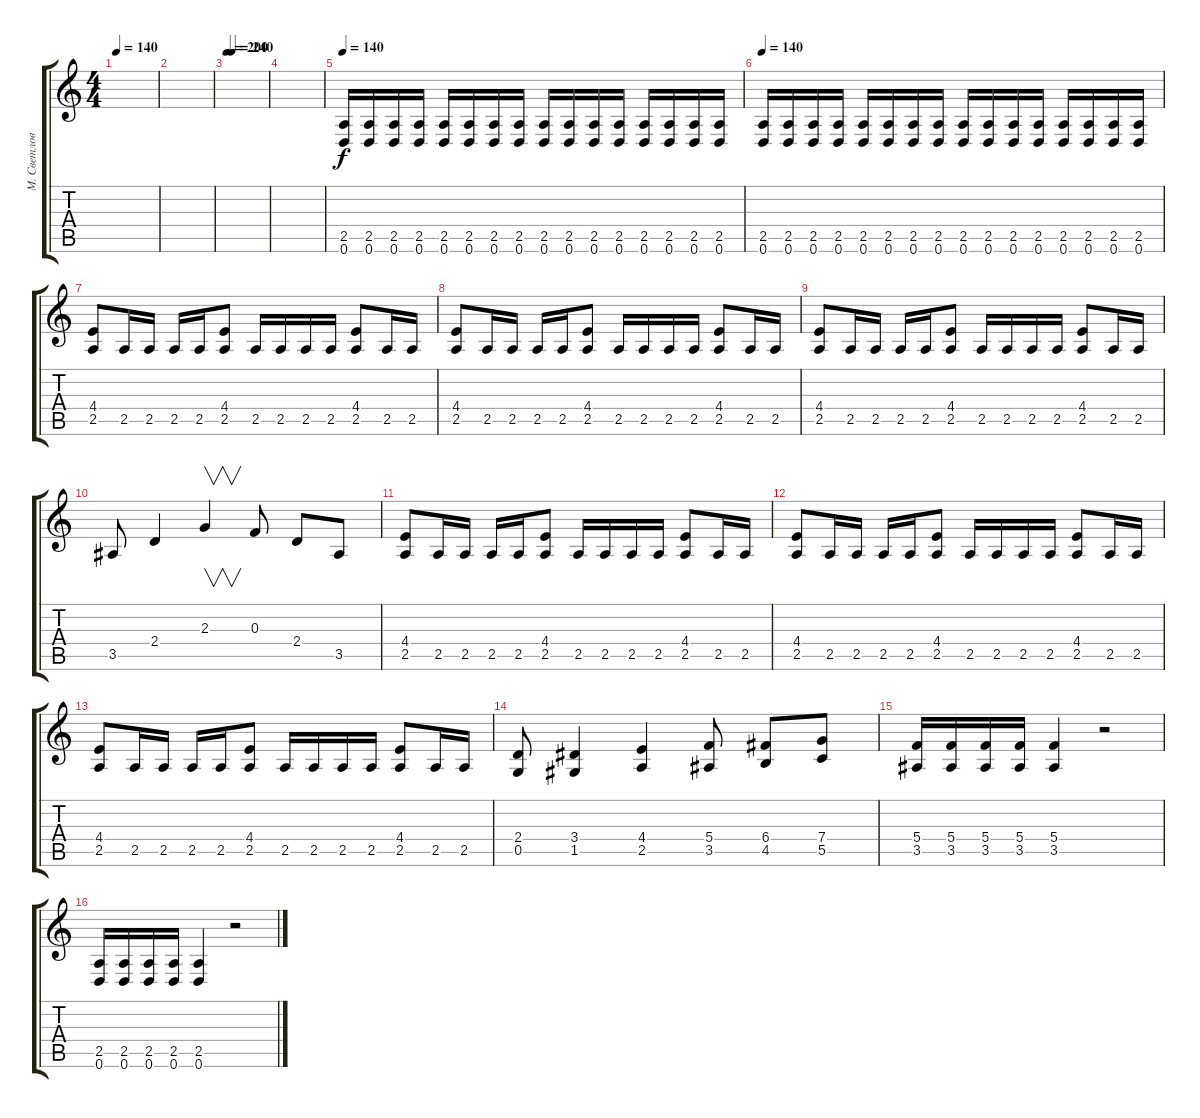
\track ("М. Светлов" "М. Светлов") {instrument distortionguitar}
\staff {score tabs}
\tuning (D4 A3 F3 C3 G2 D2) {hide}
\ts (4 4)
\tempo 140
\clef g2
\ks c
|
|
\tempo 200
\tempo (240 0.125)
|
|
\tempo 140
(2.5 0.6).16 (2.5 0.6).16 (2.5 0.6).16 (2.5 0.6).16 (2.5 0.6).16 (2.5 0.6).16 (2.5 0.6).16 (2.5 0.6).16 (2.5 0.6).16 (2.5 0.6).16 (2.5 0.6).16 (2.5 0.6).16 (2.5 0.6).16 (2.5 0.6).16 (2.5 0.6).16 (2.5 0.6).16 |
\tempo 140
(2.5 0.6).16 (2.5 0.6).16 (2.5 0.6).16 (2.5 0.6).16 (2.5 0.6).16 (2.5 0.6).16 (2.5 0.6).16 (2.5 0.6).16 (2.5 0.6).16 (2.5 0.6).16 (2.5 0.6).16 (2.5 0.6).16 (2.5 0.6).16 (2.5 0.6).16 (2.5 0.6).16 (2.5 0.6).16 |
(4.4 2.5).8 2.5.16 2.5.16 2.5.16 2.5.16 (4.4 2.5).8 2.5.16 2.5.16 2.5.16 2.5.16 (4.4 2.5).8 2.5.16 2.5.16 |
(4.4 2.5).8 2.5.16 2.5.16 2.5.16 2.5.16 (4.4 2.5).8 2.5.16 2.5.16 2.5.16 2.5.16 (4.4 2.5).8 2.5.16 2.5.16 |
(4.4 2.5).8 2.5.16 2.5.16 2.5.16 2.5.16 (4.4 2.5).8 2.5.16 2.5.16 2.5.16 2.5.16 (4.4 2.5).8 2.5.16 2.5.16 |
3.5.8 2.4.4 2.3.4{v} 0.3.8 2.4.8 3.5.8 |
(4.4 2.5).8 2.5.16 2.5.16 2.5.16 2.5.16 (4.4 2.5).8 2.5.16 2.5.16 2.5.16 2.5.16 (4.4 2.5).8 2.5.16 2.5.16 |
(4.4 2.5).8 2.5.16 2.5.16 2.5.16 2.5.16 (4.4 2.5).8 2.5.16 2.5.16 2.5.16 2.5.16 (4.4 2.5).8 2.5.16 2.5.16 |
(4.4 2.5).8 2.5.16 2.5.16 2.5.16 2.5.16 (4.4 2.5).8 2.5.16 2.5.16 2.5.16 2.5.16 (4.4 2.5).8 2.5.16 2.5.16 |
(2.4 0.5).8 (3.4 1.5).4 (4.4 2.5).4 (5.4 3.5).8 (6.4 4.5).8 (7.4 5.5).8 |
(5.4 3.5).16 (5.4 3.5).16 (5.4 3.5).16 (5.4 3.5).16 (5.4 3.5).4 r.2 |
(2.5 0.6).16 (2.5 0.6).16 (2.5 0.6).16 (2.5 0.6).16 (2.5 0.6).4 r.2
